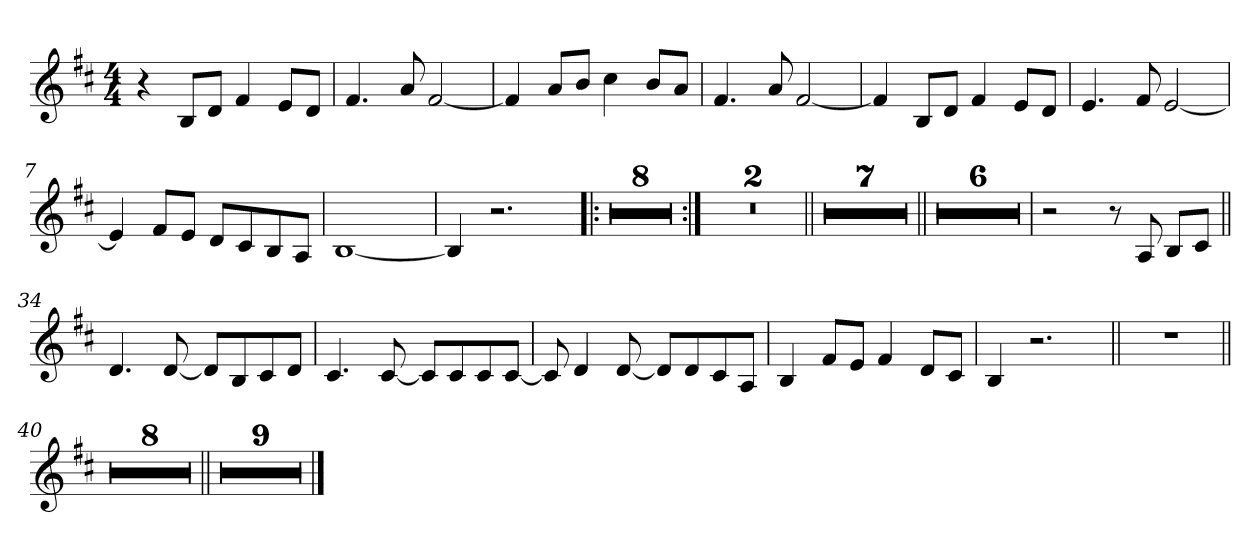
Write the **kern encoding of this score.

**kern
*part1
*staff1
!!LO:PB:g=z
*clefG2
*k[f#c#]
*D:
*M4/4
*MM94
=1
4r
8Bi/L
8di/J
4f#i/
8ei/L
8di/J
=2
4.f#i/
8ai/
[<2f#i/
=3
4f#i/]
8ai/L
8bi/J
4cc#i\
8bi/L
8ai/J
=4
4.f#i/
8ai/
[<2f#i/
!!LO:LB:g=z
=5
4f#i/]
8Bi/L
8di/J
4f#i/
8ei/L
8di/J
=6
4.ei/
8f#i/
[<2ei/
=7
4ei/]
8f#i/L
8ei/J
8di/L
8c#i/
8Bi/
8Ai/J
=8
[>1Bi
=9
4Bi/]
2.r
!!LO:LB:g=z
=10!|:
1r
=11
1r
=12
1r
=13
1r
=14
1r
=15
1r
=16
1r
=17
1r
!!LO:LB:g=z
=18:|!
1r
=19
1r
=20||
1r
=21
1r
=22
1r
=23
1r
=24
1r
=25
1r
!!LO:LB:g=z
=26
1r
=27||
1r
=28
1r
=29
1r
=30
1r
=31
1r
=32
1r
!!LO:LB:g=z
=33
2r
8r
8Ai/
8Bi/L
8c#i/J
=34||
4.di/
[<8di/
8di/L]
8Bi/
8c#i/
8di/J
=35
4.c#i/
[<8c#i/
8c#i/L]
8c#i/
8c#i/
[<8c#i/J
=36
8c#i/]
4di/
[<8di/
8di/L]
8di/
8c#i/
8Ai/J
!!LO:LB:g=z
=37
4Bi/
8f#i/L
8ei/J
4f#i/
8di/L
8c#i/J
=38
4Bi/
2.r
=39||
1r
=40||
1r
=41
1r
=42
1r
=43
1r
!!LO:LB:g=z
=44
1r
=45
1r
=46
1r
=47
1r
=48||
1r
=49
1r
=50
1r
!!LO:LB:g=z
=51
1r
=52
1r
=53
1r
=54
1r
=55
1r
=56
1r
==
*-
